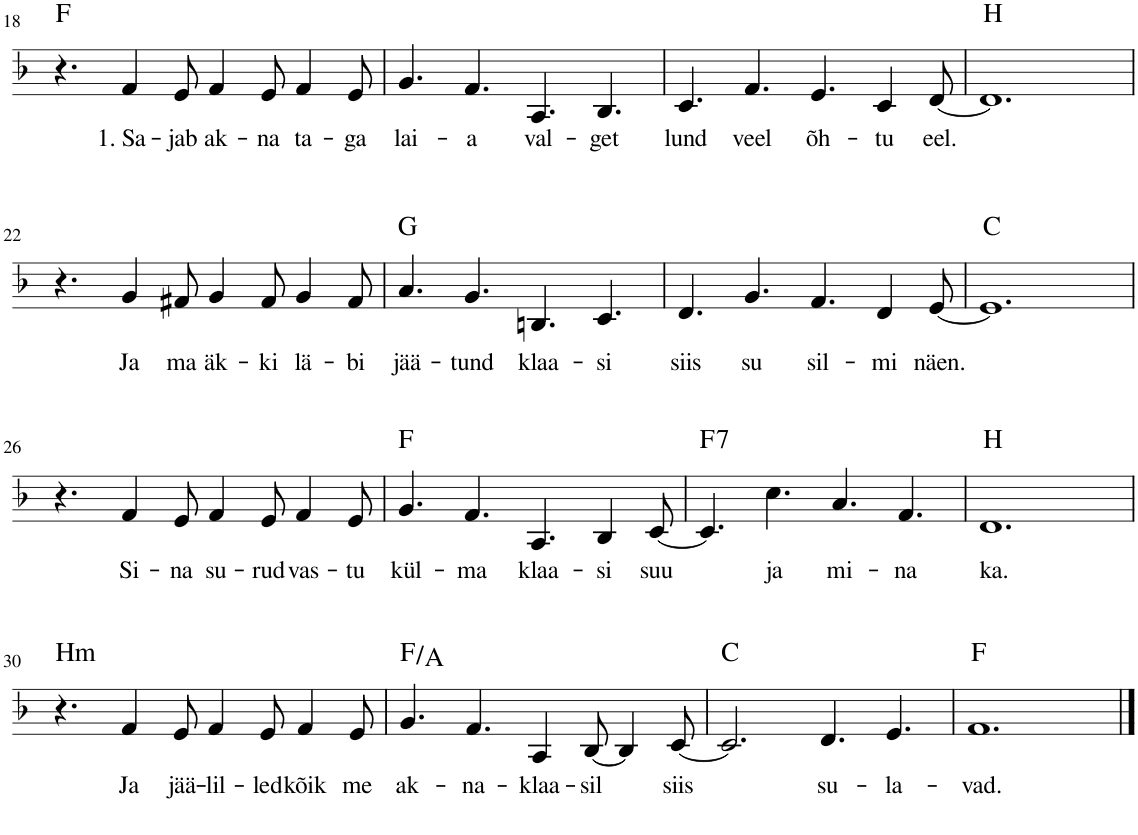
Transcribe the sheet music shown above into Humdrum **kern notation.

**kern	**text	**harte
*part1	*part1	*part1
*staff1	*staff1	*
*I"Piano	*	*
*I'Pno.	*	*
!!LO:PB:g=z
*clefG2	*	*
*k[b-]	*	*
*M12/8	*	*
=18	=18	=18
4.r	.	F:maj
!	!LO:LY:b	!
4f/	1. Sa-	.
!	!LO:LY:b	!
8e/	-jab	.
!	!LO:LY:b	!
4f/	ak-	.
!	!LO:LY:b	!
8e/	-na	.
!	!LO:LY:b	!
4f/	ta-	.
!	!LO:LY:b	!
8e/	-ga	.
=19	=19	=19
!	!LO:LY:b	!
4.g/	lai-	.
!	!LO:LY:b	!
4.f/	-a	.
!	!LO:LY:b	!
4.A/	val-	.
!	!LO:LY:b	!
4.B-/	-get	.
=20	=20	=20
!	!LO:LY:b	!
4.c/	lund	.
!	!LO:LY:b	!
4.f/	veel	.
!	!LO:LY:b	!
4.e/	õh-	.
!	!LO:LY:b	!
4c/	-tu	.
!	!LO:LY:b	!
[8d/	eel.	.
=21	=21	=21
!	!	!LO:H:kt=H
1.d]	.	N
!!LO:LB:g=z
=22	=22	=22
4.r	.	.
!	!LO:LY:b	!
4g/	Ja	.
!	!LO:LY:b	!
8f#X/	ma	.
!	!LO:LY:b	!
4g/	äk-	.
!	!LO:LY:b	!
8f#/	-ki	.
!	!LO:LY:b	!
4g/	lä-	.
!	!LO:LY:b	!
8f#/	-bi	.
=23	=23	=23
!	!LO:LY:b	!
4.a/	jää-	G:maj
!	!LO:LY:b	!
4.g/	-tund	.
!	!LO:LY:b	!
4.Bn/	klaa-	.
!	!LO:LY:b	!
4.c/	-si	.
=24	=24	=24
!	!LO:LY:b	!
4.d/	siis	.
!	!LO:LY:b	!
4.g/	su	.
!	!LO:LY:b	!
4.f/	sil-	.
!	!LO:LY:b	!
4d/	-mi	.
!	!LO:LY:b	!
[8e/	näen.	.
=25	=25	=25
1.e]	.	C:maj
!!LO:LB:g=z
=26	=26	=26
4.r	.	.
!	!LO:LY:b	!
4f/	Si-	.
!	!LO:LY:b	!
8e/	-na	.
!	!LO:LY:b	!
4f/	su-	.
!	!LO:LY:b	!
8e/	-rud	.
!	!LO:LY:b	!
4f/	vas-	.
!	!LO:LY:b	!
8e/	-tu	.
=27	=27	=27
!	!LO:LY:b	!
4.g/	kül-	F:maj
!	!LO:LY:b	!
4.f/	-ma	.
!	!LO:LY:b	!
4.A/	klaa-	.
!	!LO:LY:b	!
4B-/	-si	.
!	!LO:LY:b	!
[8c/	suu	.
=28	=28	=28
!	!	!LO:H:kt=7
4.c/]	.	F:7
!	!LO:LY:b	!
4.cc\	ja	.
!	!LO:LY:b	!
4.a/	mi-	.
!	!LO:LY:b	!
4.f/	-na	.
=29	=29	=29
!	!LO:LY:b	!LO:H:kt=H
1.d	ka.	N
!!LO:LB:g=z
=30	=30	=30
!	!	!LO:H:kt=Hm
4.r	.	N
!	!LO:LY:b	!
4f/	Ja	.
!	!LO:LY:b	!
8e/	jää-	.
!	!LO:LY:b	!
4f/	-lil-	.
!	!LO:LY:b	!
8e/	-led	.
!	!LO:LY:b	!
4f/	kõik	.
!	!LO:LY:b	!
8e/	me	.
=31	=31	=31
!	!LO:LY:b	!
4.g/	ak-	F:maj/3
!	!LO:LY:b	!
4.f/	-na-	.
!	!LO:LY:b	!
4A/	-klaa-	.
!	!LO:LY:b	!
[8B-/	-sil	.
4B-/]	.	.
!	!LO:LY:b	!
[8c/	siis	.
=32	=32	=32
2.c/]	.	C:maj
!	!LO:LY:b	!
4.d/	su-	.
!	!LO:LY:b	!
4.e/	-la-	.
=33	=33	=33
!	!LO:LY:b	!
1.f	-vad.	F:maj
==	==	==
*-	*-	*-
